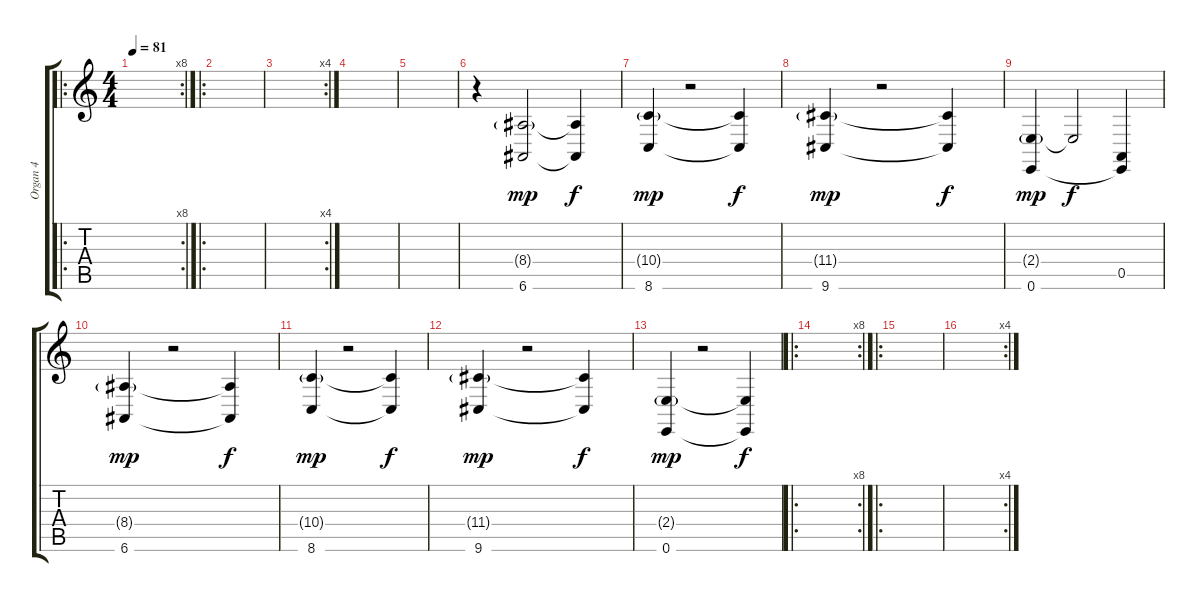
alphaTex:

\track ("Organ 4" "Organ 4") {instrument rockorgan}
\staff {score tabs}
\tuning (E4 B3 G3 D3 A2 E2) {hide}
\ro
\rc 8
\ts (4 4)
\tempo 81
\clef g2
\ks c
|
\ro
|
\rc 4
|
|
|
r.4 (8.4{g} 6.6).2{dy mp} (8.4{t} 6.6{t}).4{dy f} |
(10.4{g} 8.6).4{dy mp} r.2 (10.4{t} 8.6{t}).4{dy f} |
(11.4{g} 9.6).4{dy mp} r.2 (11.4{t} 9.6{t}).4{dy f} |
(2.4{g} 0.6).4{dy mp} 2.4{t}.2{dy f} (0.5 0.6{t}).4 |
(8.4{g} 6.6).4{dy mp} r.2 (8.4{t} 6.6{t}).4{dy f} |
(10.4{g} 8.6).4{dy mp} r.2 (10.4{t} 8.6{t}).4{dy f} |
(11.4{g} 9.6).4{dy mp} r.2 (11.4{t} 9.6{t}).4{dy f} |
(2.4{g} 0.6).4{dy mp} r.2 (2.4{t} 0.6{t}).4{dy f} |
\ro
\rc 8
|
\ro
|
\rc 4
